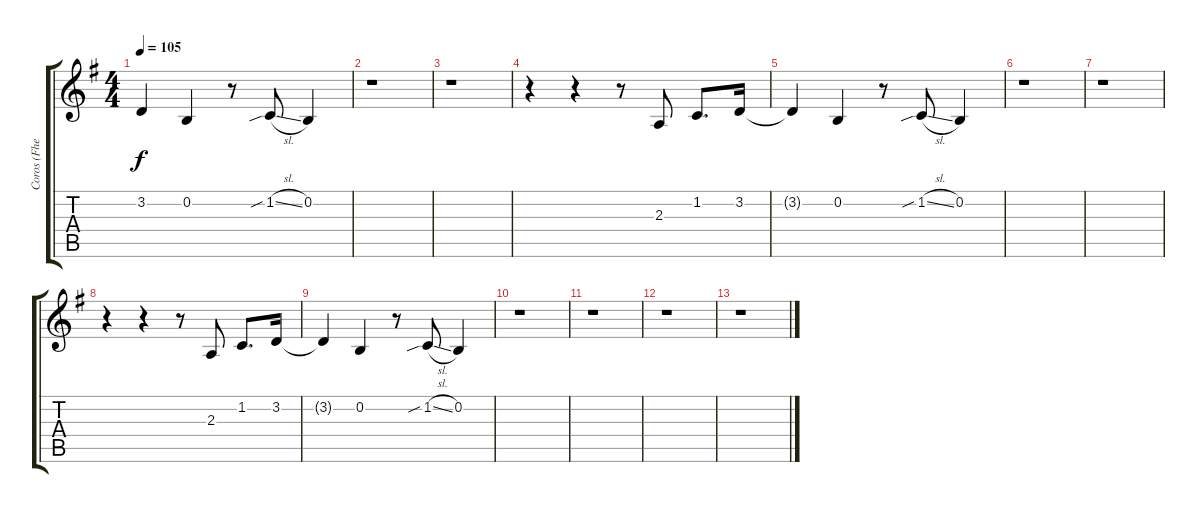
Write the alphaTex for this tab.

\track ("Coros (Fher y J.L. Guerra)" "Coros (Fhe") {instrument drawbarorgan}
\staff {score tabs}
\tuning (E4 B3 G3 D3 A2 E2) {hide}
\ts (4 4)
\tempo 105
\clef g2
\ks g
3.2{t}.4{dy f} 0.2.4 r.8 1.2{sib sl}.8 0.2.4 |
r.1 |
r.1 |
r.4 r.4 r.8 2.3.8 1.2.8{d} 3.2.16 |
3.2{t}.4 0.2.4 r.8 1.2{sib sl}.8 0.2.4 |
r.1 |
r.1 |
r.4 r.4 r.8 2.3.8 1.2.8{d} 3.2.16 |
3.2{t}.4 0.2.4 r.8 1.2{sib sl}.8 0.2.4 |
r.1 |
r.1 |
r.1 |
r.1
